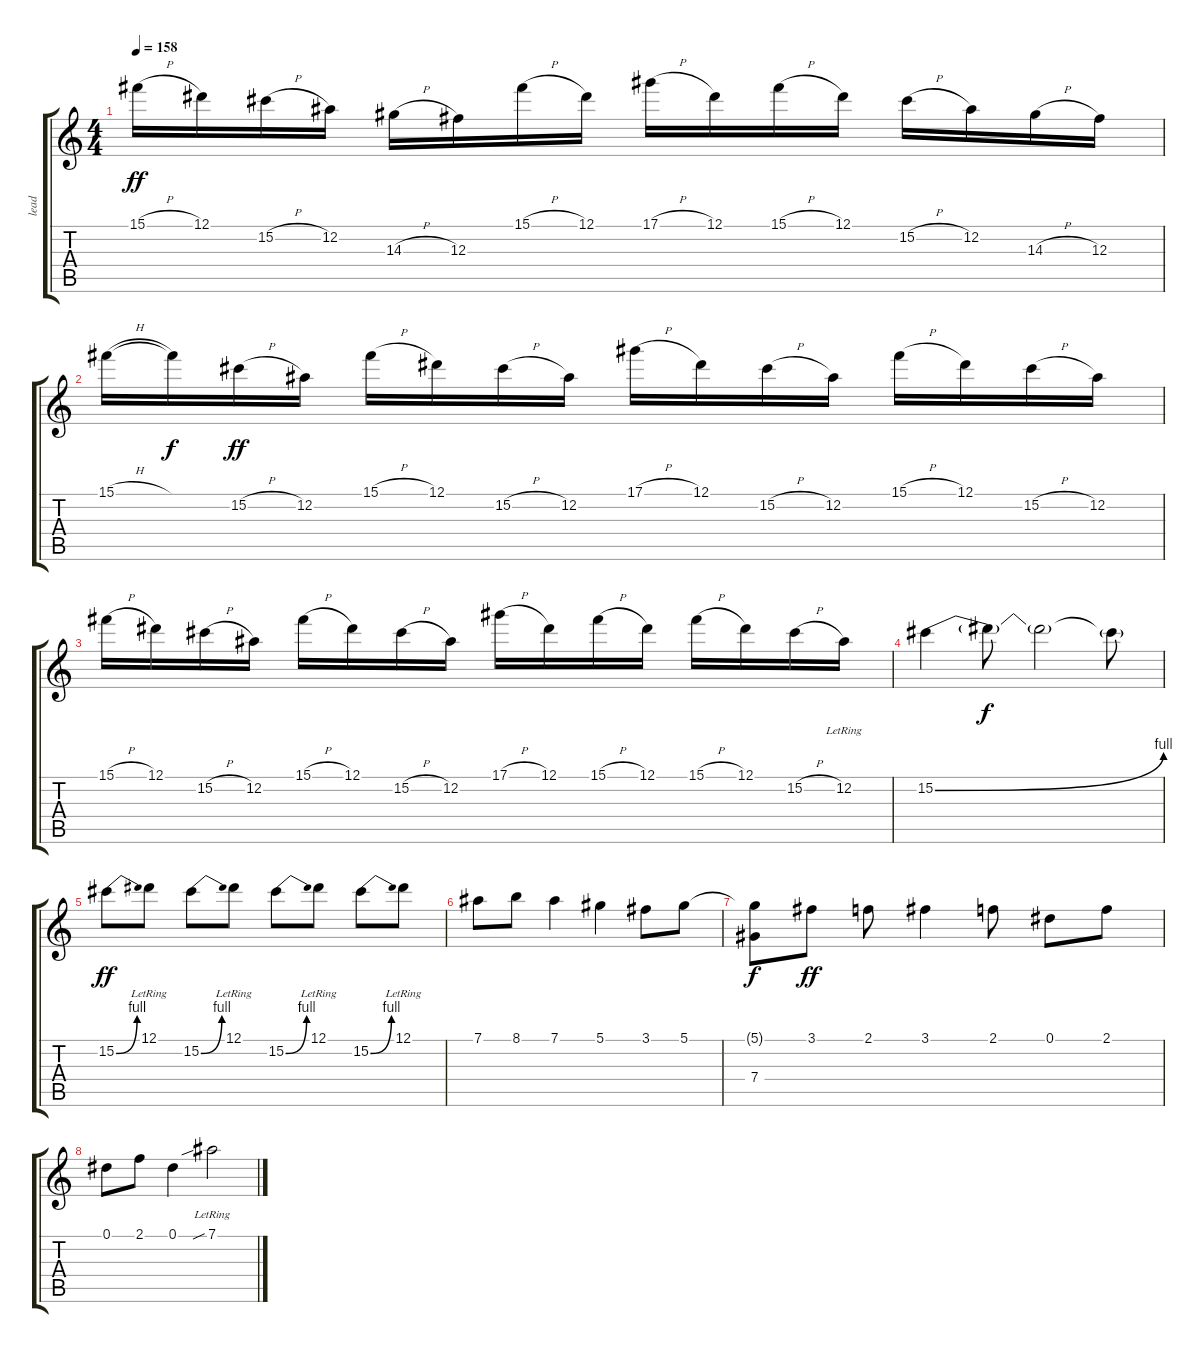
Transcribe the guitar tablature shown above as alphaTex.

\track ("lead" "lead") {instrument distortionguitar}
\staff {score tabs}
\tuning (Eb4 Bb3 Gb3 Db3 Ab2 Eb2) {hide}
\ts (4 4)
\tempo 158
\clef g2
\ks c
15.1{h}.16{dy ff} 12.1.16 15.2{h}.16 12.2.16 14.3{h}.16 12.3.16 15.1{h}.16 12.1.16 17.1{h}.16 12.1.16 15.1{h}.16 12.1.16 15.2{h}.16 12.2.16 14.3{h}.16 12.3.16 |
15.1{h}.16 15.1{t}.16{dy f} 15.2{h}.16{dy ff} 12.2.16 15.1{h}.16 12.1.16 15.2{h}.16 12.2.16 17.1{h}.16 12.1.16 15.2{h}.16 12.2.16 15.1{h}.16 12.1.16 15.2{h}.16 12.2.16 |
15.1{h}.16 12.1.16 15.2{h}.16 12.2.16 15.1{h}.16 12.1.16 15.2{h}.16 12.2.16 17.1{h}.16 12.1.16 15.1{h}.16 12.1.16 15.1{h}.16 12.1.16 15.2{h}.16 12.2{lr}.16 |
15.2{be (bend 0 0 60 4)}.4 15.2{t}.8{dy f} 15.2{t}.2 15.2{t}.8 |
15.2{be (bend 0 0 60 4)}.8{dy ff} 12.1{lr}.8 15.2{be (bend 0 0 60 4)}.8 12.1{lr}.8 15.2{be (bend 0 0 60 4)}.8 12.1{lr}.8 15.2{be (bend 0 0 60 4)}.8 12.1{lr}.8 |
7.1.8 8.1.8 7.1.4 5.1.4 3.1.8 5.1.8 |
(5.1{t} 7.4).8{dy f} 3.1.8{dy ff} 2.1.8 3.1.4 2.1.8 0.1.8 2.1.8 |
0.1.8 2.1.8 0.1.4 7.1{sib lr}.2
